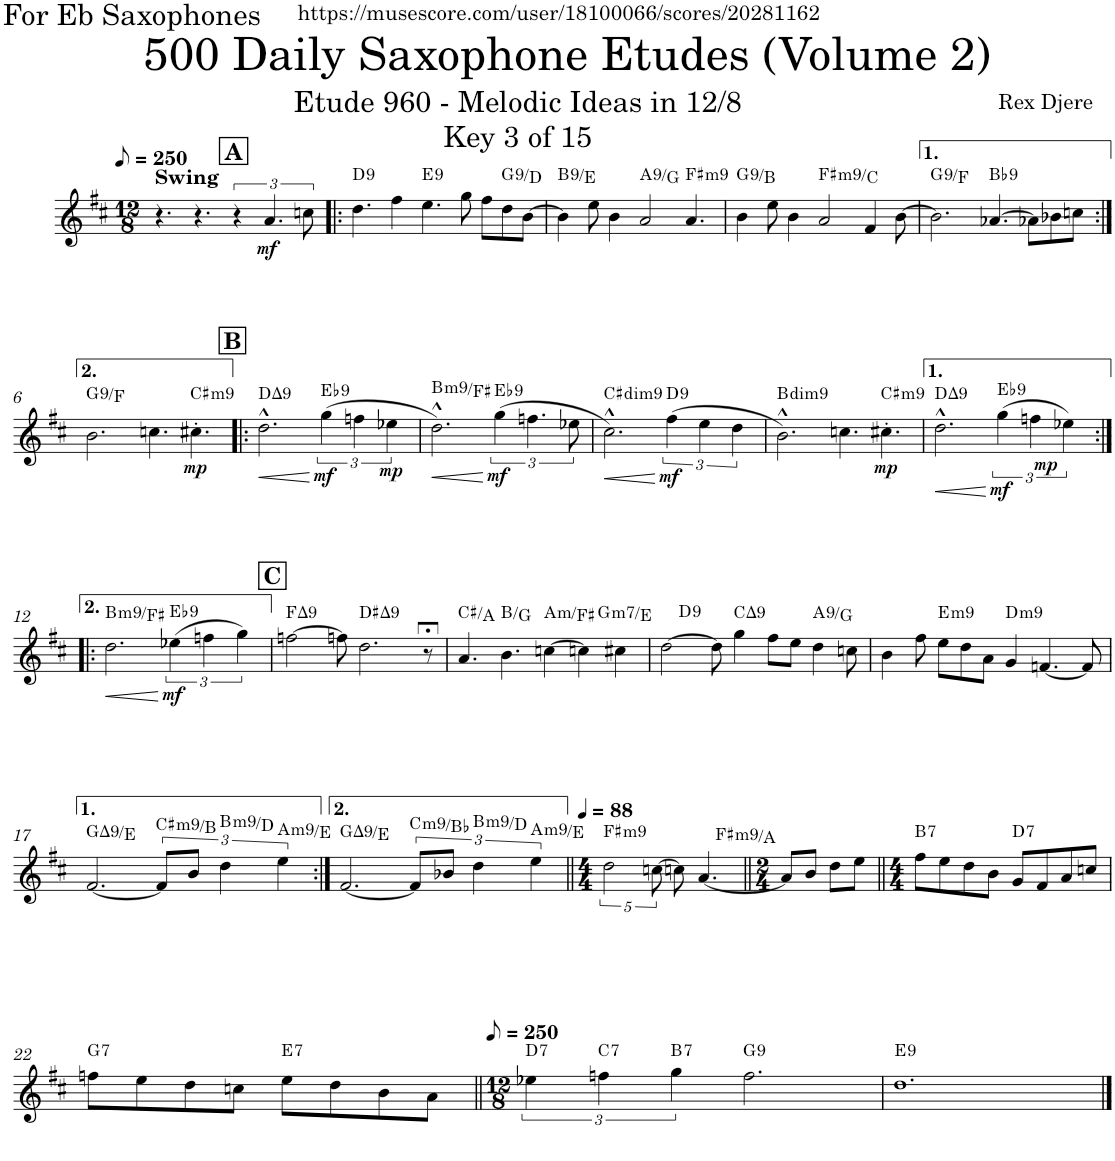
**kern	**dynam	**harte
*part1	*part1	*part1
*staff1	*staff1	*
*I"Alto Saxophone	*	*
*I'A. Sax.	*	*
*clefG2	*	*
*Trd5c9	*	*
*k[f#c#]	*	*
*M12/8	*	*
*MM125	*	*
!!LO:REH:place=s1:a:B:cj:fs=14:t=A:qo=3
=1	=1	=1
!LO:TX:a:B:t=Swing	!	!
4.r	.	.
4.r	.	.
4r	.	.
!	!LO:DY:b	!
4.a/	mf	.
8ccn\	.	.
=2!|:	=2!|:	=2!|:
!	!	!LO:H:kt=9
4.dd\	.	D:9
4ff#\	.	.
!	!	!LO:H:kt=9
4.ee\	.	E:9
8gg\	.	.
8ff#\L	.	.
!	!	!LO:H:kt=9
8dd\	.	G:9/5
[8b\J	.	.
=3	=3	=3
!	!	!LO:H:kt=9
4b\]	.	B:9/4
8ee\	.	.
4b\	.	.
!	!	!LO:H:kt=9
2a/	.	A:9/b7
!	!	!LO:H:kt=m9
4.a/	.	F#:min9
=4	=4	=4
!	!	!LO:H:kt=9
4b\	.	G:9/3
8ee\	.	.
4b\	.	.
!	!	!LO:H:kt=m9
2a/	.	F#:min9/b5
4f#/	.	.
[8b\	.	.
=5	=5	=5
!	!	!LO:H:kt=9
2.b\]	.	G:9/b7
!	!	!LO:H:kt=9
[4.a-X/	.	Bb:9
8a-X\L]	.	.
8b-X\	.	.
8ccn\J	.	.
!!LO:LB:g=z
=6:|!	=6:|!	=6:|!
!	!	!LO:H:kt=9
2.b\	.	G:9/b7
4.ccn\	.	.
!	!LO:DY:b	!LO:H:kt=m9
4.cc#X'\	mp	C#:min9
!!LO:REH:place=s1:a:B:cj:fs=14:t=B
=7!|:	=7!|:	=7!|:
!	!LO:HP:b	!LO:H:kt=9
2.dd^^\	<	D:maj9
!	!LO:DY:n=1:b	!LO:H:kt=9
(4gg\	[ mf	Eb:9
4ffn\	.	.
!	!LO:DY:n=2:b	!
4ee-X\	mp	.
=8	=8	=8
!	!LO:HP:b	!LO:H:kt=m9
2.dd^^\)	<	B:min9/5
!	!LO:DY:n=1:b	!LO:H:kt=9
(4gg\	[ mf	Eb:9
4.ffn\	.	.
8ee-X\	.	.
=9	=9	=9
!	!LO:HP:b	!LO:H:kt=dim7
2.cc#^^\)	<	C#:dim7(9)
!	!LO:DY:n=1:b	!LO:H:kt=9
(4ff#\	[ mf	D:9
4ee\	.	.
4dd\	.	.
=10	=10	=10
!	!	!LO:H:kt=dim7
2.b^^\)	.	B:dim7(9)
4.ccn\	.	.
!	!LO:DY:b	!LO:H:kt=m9
4.cc#X'\	mp	C#:min9
=11	=11	=11
!	!LO:HP:b	!LO:H:kt=9
2.dd^^\	<	D:maj9
!	!LO:DY:n=1:b	!LO:H:kt=9
(4gg\	[ mf	Eb:9
!	!LO:DY:n=2:b	!
4ffn\	mp	.
4ee-X\)	.	.
!!LO:LB:g=z
=12:|!|:	=12:|!|:	=12:|!|:
!	!LO:HP:b	!LO:H:kt=m9
2.dd\	<	B:min9/5
!	!LO:DY:n=1:b	!LO:H:kt=9
(4ee-X\	[ mf	Eb:9
4ffn\	.	.
4gg\)	.	.
!!LO:REH:place=s1:a:B:cj:fs=14:t=C
=13	=13	=13
!	!	!LO:H:kt=9
[2ffn\	.	F:maj9
8ffn\]	.	.
!	!	!LO:H:kt=9
2.dd\	.	D#:maj9
8r;<	.	.
=14	=14	=14
*^	*	*
4.a/	1ryy	.	C#:maj/b6
4.b\	.	.	B:maj/b6
!	!	!	!LO:H:kt=m
[4ccn\	.	.	A:min/6
4ccn\]	8ryy	.	.
!	!	!	!LO:H:kt=m7
.	4.ryy	.	G:min7/6
4cc#X\	.	.	.
=15	=15	=15	=15
!	!	!	!LO:H:kt=9
*v	*v	*	*
[2dd\	.	D:9
8dd\]	.	.
!	!	!LO:H:kt=9
4gg\	.	C:maj9
8ff#\L	.	.
8ee\J	.	.
!	!	!LO:H:kt=9
4dd\	.	A:9/b7
8ccn\	.	.
=16	=16	=16
4b\	.	.
8ff#\	.	.
!	!	!LO:H:kt=m9
8ee\L	.	E:min9
8dd\	.	.
8a\J	.	.
!	!	!LO:H:kt=m9
4g/	.	D:min9
[4.fn/	.	.
8f/]	.	.
!!LO:LB:g=z
=17	=17	=17
!	!	!LO:H:kt=9
[2.f#/	.	G:maj9/6
!	!	!LO:H:kt=m9
8f#/L]	.	C#:min9/b7
8b/J	.	.
!	!	!LO:H:kt=m9
4dd\	.	B:min9/b3
!	!	!LO:H:kt=m9
4ee\	.	A:min9/5
=18:|!	=18:|!	=18:|!
!	!	!LO:H:kt=9
[2.f#/	.	G:maj9/6
!	!	!LO:H:kt=m9
8f#/L]	.	C:min9/b7
8b-X/J	.	.
!	!	!LO:H:kt=m9
4dd\	.	B:min9/b3
!	!	!LO:H:kt=m9
4ee\	.	A:min9/5
=19||	=19||	=19||
*M4/4	*	*
*MM88	*	*
!	!	!LO:H:kt=m9
*^	*	*
5%2dd\	2.ryy	.	F#:min9
[10ccn\	.	.	.
8ccn\]	.	.	.
[4.a/	.	.	.
!	!	!	!LO:H:kt=m9
.	4ryy	.	F#:min9/b3
*v	*v	*	*
=20||	=20||	=20||
*M2/4	*	*
8a/L]	.	.
8b/J	.	.
8dd\L	.	.
8ee\J	.	.
=21||	=21||	=21||
*M4/4	*	*
!	!	!LO:H:kt=7
8ff#\L	.	B:7
8ee\	.	.
8dd\	.	.
8b\J	.	.
!	!	!LO:H:kt=7
8g/L	.	D:7
8f#/	.	.
8a/	.	.
8ccn/J	.	.
!!LO:LB:g=z
=22	=22	=22
!	!	!LO:H:kt=7
8ffn\L	.	G:7
8ee\	.	.
8dd\	.	.
8ccn\J	.	.
!	!	!LO:H:kt=7
8ee\L	.	E:7
8dd\	.	.
8b\	.	.
8a\J	.	.
=23||	=23||	=23||
*M12/8	*	*
*MM125	*	*
!	!	!LO:H:kt=7
4ee-X\	.	D:7
!	!	!LO:H:kt=7
4ffn\	.	C:7
!	!	!LO:H:kt=7
4gg\	.	B:7
!	!	!LO:H:kt=9
2.ff\	.	G:9
=24	=24	=24
!	!	!LO:H:kt=9
1.dd	.	E:9
==	==	==
*-	*-	*-
